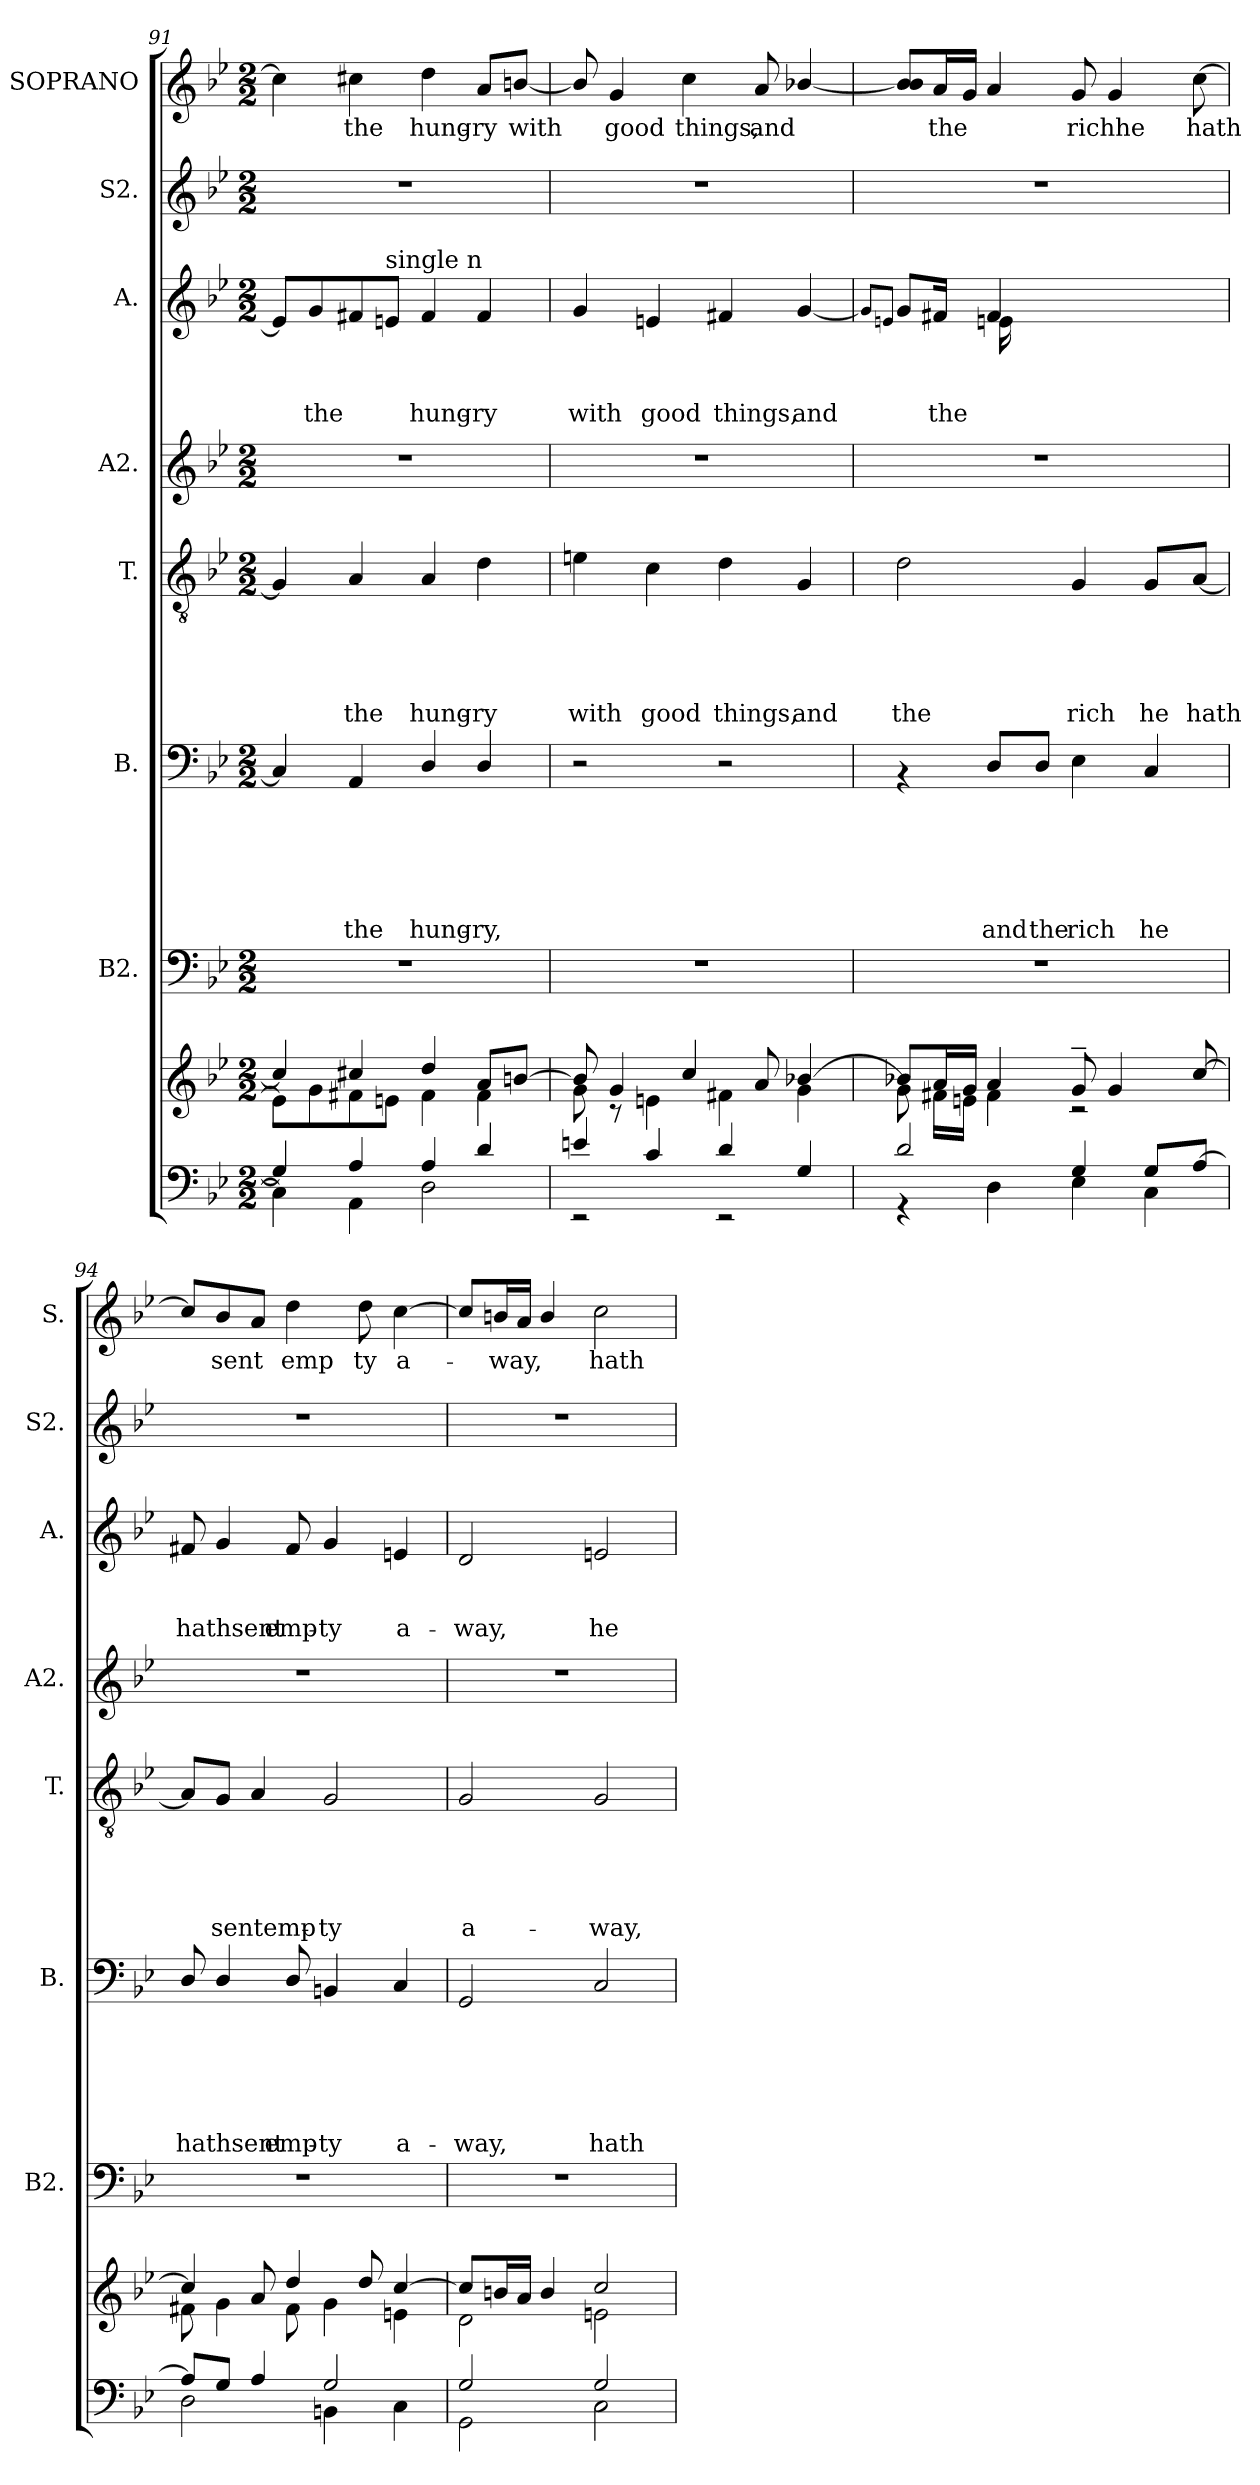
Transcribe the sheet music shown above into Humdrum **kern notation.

**kern	**kern	**kern	**kern	**text	**text	**text	**text	**text	**text	**kern	**text	**text	**text	**text	**text	**kern	**kern	**text	**text	**text	**kern	**kern	**text
*part9	*part8	*part7	*part6	*part6	*part6	*part6	*part6	*part6	*part6	*part5	*part5	*part5	*part5	*part5	*part5	*part4	*part3	*part3	*part3	*part3	*part2	*part1	*part1
*staff9	*staff8	*staff7	*staff6	*staff6	*staff6	*staff6	*staff6	*staff6	*staff6	*staff5	*staff5	*staff5	*staff5	*staff5	*staff5	*staff4	*staff3	*staff3	*staff3	*staff3	*staff2	*staff1	*staff1
*	*	*I"B2.	*I"B.	*	*	*	*	*	*	*I"T.	*	*	*	*	*	*I"A2.	*I"A.	*	*	*	*I"S2.	*I"SOPRANO	*
*	*	*I'B2.	*I'B.	*	*	*	*	*	*	*I'T.	*	*	*	*	*	*I'A2.	*I'A.	*	*	*	*I'S2.	*I'S.	*
*clefF4	*clefG2	*clefF4	*clefF4	*	*	*	*	*	*	*clefGv2	*	*	*	*	*	*clefG2	*clefG2	*	*	*	*clefG2	*clefG2	*
*k[b-e-]	*k[b-e-]	*k[b-e-]	*k[b-e-]	*	*	*	*	*	*	*k[b-e-]	*	*	*	*	*	*k[b-e-]	*k[b-e-]	*	*	*	*k[b-e-]	*k[b-e-]	*
*B-:	*B-:	*B-:	*B-:	*	*	*	*	*	*	*B-:	*	*	*	*	*	*B-:	*B-:	*	*	*	*B-:	*B-:	*
*M2/2	*M2/2	*M2/2	*M2/2	*	*	*	*	*	*	*M2/2	*	*	*	*	*	*M2/2	*M2/2	*	*	*	*M2/2	*M2/2	*
=91	=91	=91	=91	=91	=91	=91	=91	=91	=91	=91	=91	=91	=91	=91	=91	=91	=91	=91	=91	=91	=91	=91	=91
*^	*^	*	*	*	*	*	*	*	*	*	*	*	*	*	*	*	*	*	*	*	*	*	*
4G/]	4C\]	4cc/]	8e-\L]	1r	4C/]	.	.	.	.	.	.	4G/]	.	.	.	.	.	1r	8e-/L]	.	.	.	1r	4cc\]	.
!	!	!	!	!	!	!	!	!	!	!	!	!	!	!	!	!	!	!	!	!	!	!LO:LY:b	!	!	!
.	.	.	8g\	.	.	.	.	.	.	.	.	.	.	.	.	.	.	.	8g/	.	.	the	.	.	.
!	!	!	!	!	!	!	!	!	!	!	!LO:LY:b	!	!	!	!	!	!LO:LY:b	!	!	!	!	!	!	!	!LO:LY:b
4A/	4AA\	4cc#X/	8f#X\	.	4AA/	.	.	.	.	.	the	4A/	.	.	.	.	the	.	8f#X/	.	.	.	.	4cc#X\	the
!	!	!	!	!	!	!	!	!	!	!	!	!	!	!	!	!	!	!	!LO:TX:a:t=single n	!	!	!	!	!	!
.	.	.	8en\J	.	.	.	.	.	.	.	.	.	.	.	.	.	.	.	8e/J	.	.	.	.	.	.
!	!	!	!	!	!	!	!	!	!	!	!LO:LY:b	!	!	!	!	!	!LO:LY:b	!	!	!	!	!LO:LY:b	!	!	!LO:LY:b
4A/	2D\	4dd/	4f#\	.	4D/	.	.	.	.	.	hung-	4A/	.	.	.	.	hung-	.	4f#/	.	.	hung-	.	4dd\	hung-
!	!	!	!	!	!	!	!	!	!	!	!LO:LY:b	!	!	!	!	!	!LO:LY:b	!	!	!	!	!LO:LY:b	!	!	!LO:LY:b
4d/	.	8a/L	4f#\	.	4D/	.	.	.	.	.	-ry,	4d\	.	.	.	.	-ry	.	4f#/	.	.	-ry	.	8a/L	-ry
!	!	!	!	!	!	!	!	!	!	!	!	!	!	!	!	!	!	!	!	!	!	!	!	!	!LO:LY:b
.	.	[>8bn/J	.	.	.	.	.	.	.	.	.	.	.	.	.	.	.	.	.	.	.	.	.	[<8bn/J	with
=92	=92	=92	=92	=92	=92	=92	=92	=92	=92	=92	=92	=92	=92	=92	=92	=92	=92	=92	=92	=92	=92	=92	=92	=92	=92
!	!	!	!	!	!	!	!	!	!	!	!	!	!	!	!	!	!LO:LY:b	!	!	!	!	!LO:LY:b	!	!	!
4en/	2rEE	8b/]	8g\	1r	2r	.	.	.	.	.	.	4en\	.	.	.	.	with	1r	4g/	.	.	with	1r	8b/]	.
!	!	!	!	!	!	!	!	!	!	!	!	!	!	!	!	!	!	!	!	!	!	!	!	!	!LO:LY:b
.	.	4g/	8rc	.	.	.	.	.	.	.	.	.	.	.	.	.	.	.	.	.	.	.	.	4g/	good
!	!	!	!	!	!	!	!	!	!	!	!	!	!	!	!	!	!LO:LY:b	!	!	!	!	!LO:LY:b	!	!	!
4c/	.	.	4en\	.	.	.	.	.	.	.	.	4c\	.	.	.	.	good	.	4en/	.	.	good	.	.	.
!	!	!	!	!	!	!	!	!	!	!	!	!	!	!	!	!	!	!	!	!	!	!	!	!	!LO:LY:b
.	.	4cc/	.	.	.	.	.	.	.	.	.	.	.	.	.	.	.	.	.	.	.	.	.	4cc\	things,
!	!	!	!	!	!	!	!	!	!	!	!	!	!	!	!	!	!LO:LY:b	!	!	!	!	!LO:LY:b	!	!	!
4d/	2rEE	.	4f#X\	.	2r	.	.	.	.	.	.	4d\	.	.	.	.	things,	.	4f#X/	.	.	things,	.	.	.
!	!	!	!	!	!	!	!	!	!	!	!	!	!	!	!	!	!	!	!	!	!	!	!	!	!LO:LY:b
.	.	8a/	.	.	.	.	.	.	.	.	.	.	.	.	.	.	.	.	.	.	.	.	.	8a/	and
!	!	!	!	!	!	!	!	!	!	!	!	!	!	!	!	!	!LO:LY:b	!	!	!	!	!LO:LY:b	!	!	!
4G/	.	[>4b-X/	4g\	.	.	.	.	.	.	.	.	4G/	.	.	.	.	and	.	[>4g/	.	.	and	.	[>4b-/	.
!!LO:PB:g=z
=93	=93	=93	=93	=93	=93	=93	=93	=93	=93	=93	=93	=93	=93	=93	=93	=93	=93	=93	=93	=93	=93	=93	=93	=93	=93
.	.	.	.	.	.	.	.	.	.	.	.	.	.	.	.	.	.	.	8qgn/L]	.	.	.	.	.	.
.	.	.	.	.	.	.	.	.	.	.	.	.	.	.	.	.	.	.	8qen/J	.	.	.	.	.	.
!	!	!	!	!	!	!	!	!	!	!	!	!	!	!	!	!	!LO:LY:b	!	!	!	!	!	!	!	!
*	*	*	*	*	*	*	*	*	*	*	*	*	*	*	*	*	*	*	*^	*	*	*	*	*	*
2d/	4rGG	8b-X/L]	8g\	1r	4rAA	.	.	.	.	.	.	2d\	.	.	.	.	the	1r	8g/L	4ryy	.	.	.	1r	8b-/] 8b-/L	.
!	!	!	!	!	!	!	!	!	!	!	!	!	!	!	!	!	!	!	!	!	!	!	!LO:LY:b	!	!	!LO:LY:b
.	.	16a/L	16f#X\LL	.	.	.	.	.	.	.	.	.	.	.	.	.	.	.	16f#X/Jk	.	.	.	the	.	16a/L	the
.	.	16g/JJ	16en\JJ	.	.	.	.	.	.	.	.	.	.	.	.	.	.	.	16ryy	.	.	.	.	.	16g/JJ	.
!	!	!	!	!	!	!	!	!	!	!	!LO:LY:b	!	!	!	!	!	!	!	!	!	!	!	!	!	!	!
.	4D\	4f#\	4a/	.	8D/L	.	.	.	.	.	and	.	.	.	.	.	.	.	4f#/	16e\	.	.	.	.	4a/	.
.	.	.	.	.	.	.	.	.	.	.	.	.	.	.	.	.	.	.	.	2ryy	.	.	.	.	.	.
!	!	!	!	!	!	!	!	!	!	!	!LO:LY:b	!	!	!	!	!	!	!	!	!	!	!	!	!	!	!
.	.	.	.	.	8D/J	.	.	.	.	.	the	.	.	.	.	.	.	.	.	.	.	.	.	.	.	.
!	!	!	!	!	!	!	!	!	!	!	!LO:LY:b	!	!	!	!	!	!LO:LY:b	!	!	!	!	!	!	!	!	!LO:LY:b
4G/	4E-\	8g~>/	2rc	.	4E-\	.	.	.	.	.	rich	4G/	.	.	.	.	rich	.	2ryy	.	.	.	.	.	8g/	richhe
.	.	4g/	.	.	.	.	.	.	.	.	.	.	.	.	.	.	.	.	.	.	.	.	.	.	4g/	.
!	!	!	!	!	!	!	!	!	!	!	!LO:LY:b	!	!	!	!	!	!LO:LY:b	!	!	!	!	!	!	!	!	!
8G/L	4C\	.	.	.	4C/	.	.	.	.	.	he	8G/L	.	.	.	.	he	.	.	.	.	.	.	.	.	.
.	.	.	.	.	.	.	.	.	.	.	.	.	.	.	.	.	.	.	.	8.ryy	.	.	.	.	.	.
!	!	!	!	!	!	!	!	!	!	!	!	!	!	!	!	!	!LO:LY:b	!	!	!	!	!	!	!	!	!LO:LY:b
[>8A/J	.	[>8cc/	.	.	.	.	.	.	.	.	.	[<8A/J	.	.	.	.	hath	.	.	.	.	.	.	.	[>8cc\	hath
*	*	*	*	*	*	*	*	*	*	*	*	*	*	*	*	*	*	*	*v	*v	*	*	*	*	*	*
=94	=94	=94	=94	=94	=94	=94	=94	=94	=94	=94	=94	=94	=94	=94	=94	=94	=94	=94	=94	=94	=94	=94	=94	=94	=94
!	!	!	!	!	!	!	!	!	!	!	!LO:LY:b	!	!	!	!	!	!	!	!	!	!	!LO:LY:b	!	!	!
8A/L]	2D\	4cc/]	8f#X\	1r	8D/	.	.	.	.	.	hathsent	8A/L]	.	.	.	.	.	1r	8f#X/	.	.	hathsent	1r	8cc/L]	.
!	!	!	!	!	!	!	!	!	!	!	!	!	!	!	!	!	!LO:LY:b	!	!	!	!	!	!	!	!LO:LY:b
8G/J	.	.	4g\	.	4D/	.	.	.	.	.	.	8G/J	.	.	.	.	sentemp-	.	4g/	.	.	.	.	8b-/	sent
4A/	.	8a/	.	.	.	.	.	.	.	.	.	4A/	.	.	.	.	.	.	.	.	.	.	.	8a/J	.
!	!	!	!	!	!	!	!	!	!	!	!LO:LY:b	!	!	!	!	!	!	!	!	!	!	!LO:LY:b	!	!	!LO:LY:b
.	.	4dd/	8f#\	.	8D/	.	.	.	.	.	emp-	.	.	.	.	.	.	.	8f#/	.	.	emp-	.	4dd\	emp
!	!	!	!	!	!	!	!	!	!	!	!LO:LY:b	!	!	!	!	!	!LO:LY:b	!	!	!	!	!LO:LY:b	!	!	!
2G/	4BBn\	.	4g\	.	4BBn/	.	.	.	.	.	-ty	2G/	.	.	.	.	-ty	.	4g/	.	.	-ty	.	.	.
!	!	!	!	!	!	!	!	!	!	!	!	!	!	!	!	!	!	!	!	!	!	!	!	!	!LO:LY:b
.	.	8dd/	.	.	.	.	.	.	.	.	.	.	.	.	.	.	.	.	.	.	.	.	.	8dd\	ty
!	!	!	!	!	!	!	!	!	!	!	!LO:LY:b	!	!	!	!	!	!	!	!	!	!	!LO:LY:b	!	!	!LO:LY:b
.	4C\	[>4cc/	4en\	.	4C/	.	.	.	.	.	a-	.	.	.	.	.	.	.	4en/	.	.	a-	.	[>4cc\	a-
=95	=95	=95	=95	=95	=95	=95	=95	=95	=95	=95	=95	=95	=95	=95	=95	=95	=95	=95	=95	=95	=95	=95	=95	=95	=95
!	!	!	!	!	!	!	!	!	!	!	!LO:LY:b	!	!	!	!	!	!LO:LY:b	!	!	!	!	!LO:LY:b	!	!	!
2G/	2GG\	8cc/L]	2d\	1r	2GG/	.	.	.	.	.	-way,	2G/	.	.	.	.	a-	1r	2d/	.	.	-way,	1r	8cc/L]	.
!	!	!	!	!	!	!	!	!	!	!	!	!	!	!	!	!	!	!	!	!	!	!	!	!	!LO:LY:b
.	.	16bn/L	.	.	.	.	.	.	.	.	.	.	.	.	.	.	.	.	.	.	.	.	.	16bn/L	-way,
.	.	16a/JJ	.	.	.	.	.	.	.	.	.	.	.	.	.	.	.	.	.	.	.	.	.	16a/JJ	.
.	.	4b/	.	.	.	.	.	.	.	.	.	.	.	.	.	.	.	.	.	.	.	.	.	4b/	.
!	!	!	!	!	!	!	!	!	!	!	!LO:LY:b	!	!	!	!	!	!LO:LY:b	!	!	!	!	!LO:LY:b	!	!	!LO:LY:b
2G/	2C\	2cc/	2en\	.	2C/	.	.	.	.	.	hath	2G/	.	.	.	.	-way,	.	2en/	.	.	he	.	2cc\	hath
*v	*v	*	*	*	*	*	*	*	*	*	*	*	*	*	*	*	*	*	*	*	*	*	*	*	*
*	*v	*v	*	*	*	*	*	*	*	*	*	*	*	*	*	*	*	*	*	*	*	*	*	*
=	=	=	=	=	=	=	=	=	=	=	=	=	=	=	=	=	=	=	=	=	=	=	=
*-	*-	*-	*-	*-	*-	*-	*-	*-	*-	*-	*-	*-	*-	*-	*-	*-	*-	*-	*-	*-	*-	*-	*-
